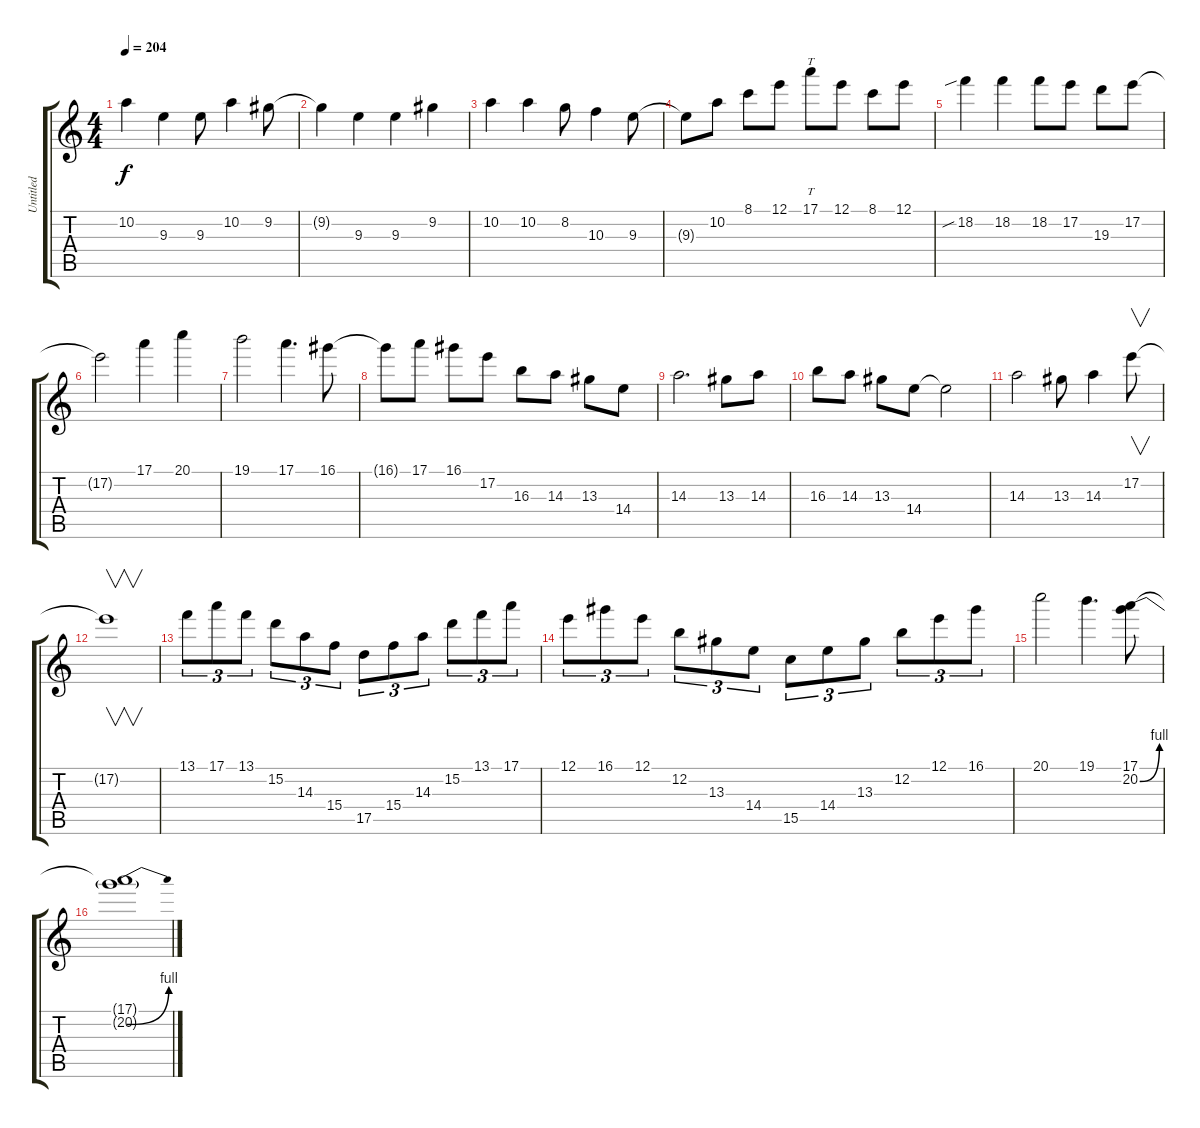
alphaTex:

\track ("Untitled" "Untitled") {instrument overdrivenguitar}
\staff {score tabs}
\tuning (E4 B3 G3 D3 A2 E2) {hide}
\ts (4 4)
\tempo 204
\clef g2
\ks c
10.2.4{dy f} 9.3.4 9.3.8 10.2.4 9.2.8 |
9.2{t}.4 9.3.4 9.3.4 9.2.4 |
10.2.4 10.2.4 8.2.8 10.3.4 9.3.8 |
9.3{t}.8 10.2.8 8.1.8 12.1.8 17.1.8{tt} 12.1.8 8.1.8 12.1.8 |
18.2{sib}.4 18.2.4 18.2.8 17.2.8 19.3.8 17.2.8 |
17.2{t}.2 17.1.4 20.1.4 |
19.1.2 17.1.4{d} 16.1.8 |
16.1{t}.8 17.1.8 16.1.8 17.2.8 16.3.8 14.3.8 13.3.8 14.4.8 |
14.3.2{d} 13.3.8 14.3.8 |
16.3.8 14.3.8 13.3.8 14.4.8 14.4{t}.2 |
14.3.2 13.3.8 14.3.4 17.2.8{v} |
17.2{t}.1{v} |
13.1.8{tu (3 2)} 17.1.8{tu (3 2)} 13.1.8{tu (3 2)} 15.2.8{tu (3 2)} 14.3.8{tu (3 2)} 15.4.8{tu (3 2)} 17.5.8{tu (3 2)} 15.4.8{tu (3 2)} 14.3.8{tu (3 2)} 15.2.8{tu (3 2)} 13.1.8{tu (3 2)} 17.1.8{tu (3 2)} |
12.1.8{tu (3 2)} 16.1.8{tu (3 2)} 12.1.8{tu (3 2)} 12.2.8{tu (3 2)} 13.3.8{tu (3 2)} 14.4.8{tu (3 2)} 15.5.8{tu (3 2)} 14.4.8{tu (3 2)} 13.3.8{tu (3 2)} 12.2.8{tu (3 2)} 12.1.8{tu (3 2)} 16.1.8{tu (3 2)} |
20.1.2 19.1.4{d} (17.1 20.2{be (bend 0 0 60 4)}).8 |
(17.1{t} 20.2{be (bend 0 0 60 4) t}).1
